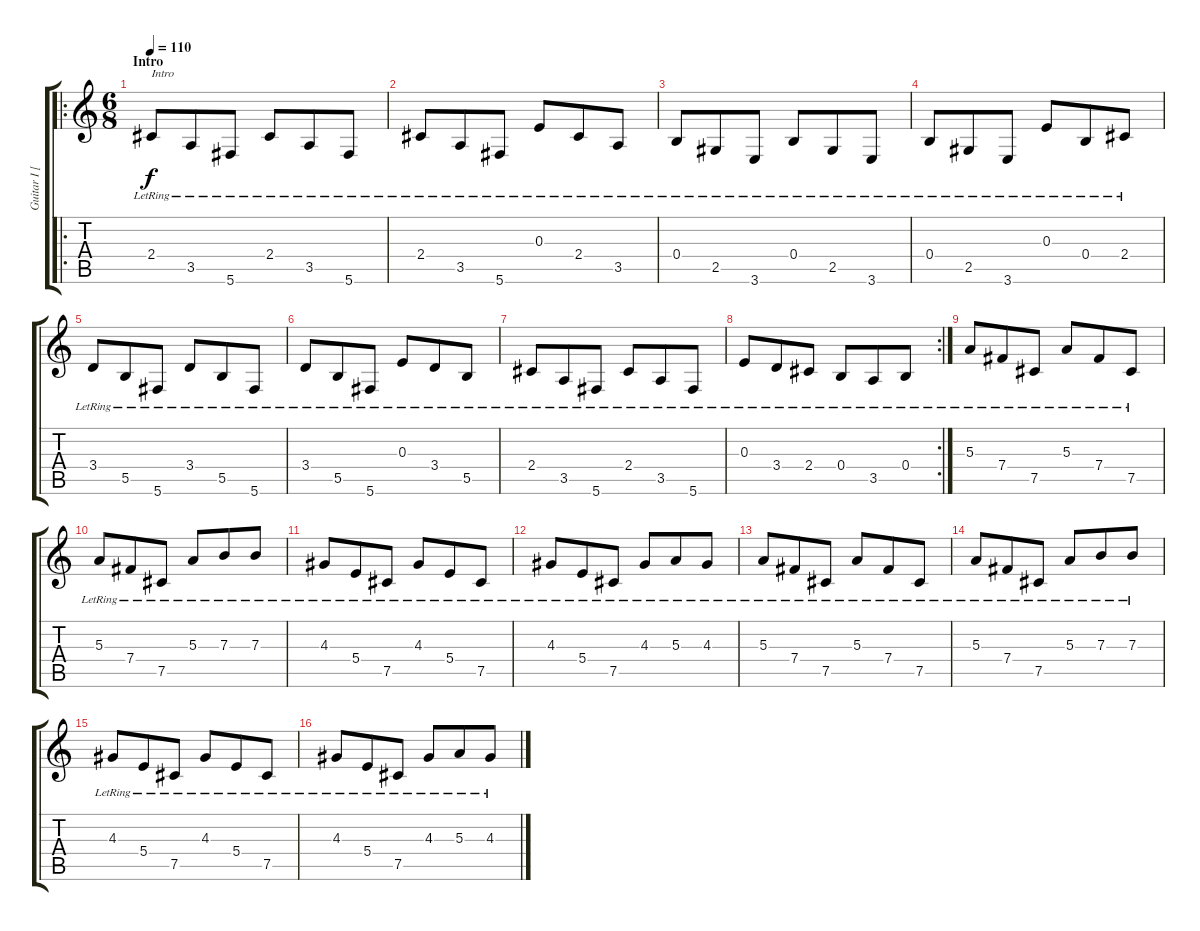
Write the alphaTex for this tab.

\track ("Guitar I [Sundin]" "Guitar I [") {instrument distortionguitar}
\staff {score tabs}
\tuning (Db4 Ab3 E3 B2 Gb2 Db2) {hide}
\ro
\ts (6 8)
\section ("" "Intro")
\tempo 110
\clef g2
\ks c
2.4{lr}.8{txt "Intro" dy f balance 8 instrument electricguitarjazz} 3.5{lr}.8 5.6{lr}.8 2.4{lr}.8 3.5{lr}.8 5.6{lr}.8 |
2.4{lr}.8 3.5{lr}.8 5.6{lr}.8 0.3{lr}.8 2.4{lr}.8 3.5{lr}.8 |
0.4{lr}.8 2.5{lr}.8 3.6{lr}.8 0.4{lr}.8 2.5{lr}.8 3.6{lr}.8 |
0.4{lr}.8 2.5{lr}.8 3.6{lr}.8 0.3{lr}.8 0.4{lr}.8 2.4{lr}.8 |
3.4{lr}.8 5.5{lr}.8 5.6{lr}.8 3.4{lr}.8 5.5{lr}.8 5.6{lr}.8 |
3.4{lr}.8 5.5{lr}.8 5.6{lr}.8 0.3{lr}.8 3.4{lr}.8 5.5{lr}.8 |
2.4{lr}.8 3.5{lr}.8 5.6{lr}.8 2.4{lr}.8 3.5{lr}.8 5.6{lr}.8 |
\rc 2
0.3{lr}.8 3.4{lr}.8 2.4{lr}.8 0.4{lr}.8 3.5{lr}.8 0.4{lr}.8 |
5.3{lr}.8{balance 8 instrument electricguitarjazz} 7.4{lr}.8 7.5{lr}.8 5.3{lr}.8 7.4{lr}.8 7.5{lr}.8 |
5.3{lr}.8 7.4{lr}.8 7.5{lr}.8 5.3{lr}.8 7.3{lr}.8 7.3{lr}.8 |
4.3{lr}.8 5.4{lr}.8 7.5{lr}.8 4.3{lr}.8 5.4{lr}.8 7.5{lr}.8 |
4.3{lr}.8 5.4{lr}.8 7.5{lr}.8 4.3{lr}.8 5.3{lr}.8 4.3{lr}.8 |
5.3{lr}.8 7.4{lr}.8 7.5{lr}.8 5.3{lr}.8 7.4{lr}.8 7.5{lr}.8 |
5.3{lr}.8 7.4{lr}.8 7.5{lr}.8 5.3{lr}.8 7.3{lr}.8 7.3{lr}.8 |
4.3{lr}.8 5.4{lr}.8 7.5{lr}.8 4.3{lr}.8 5.4{lr}.8 7.5{lr}.8 |
4.3{lr}.8 5.4{lr}.8 7.5{lr}.8 4.3{lr}.8 5.3{lr}.8 4.3{lr}.8
